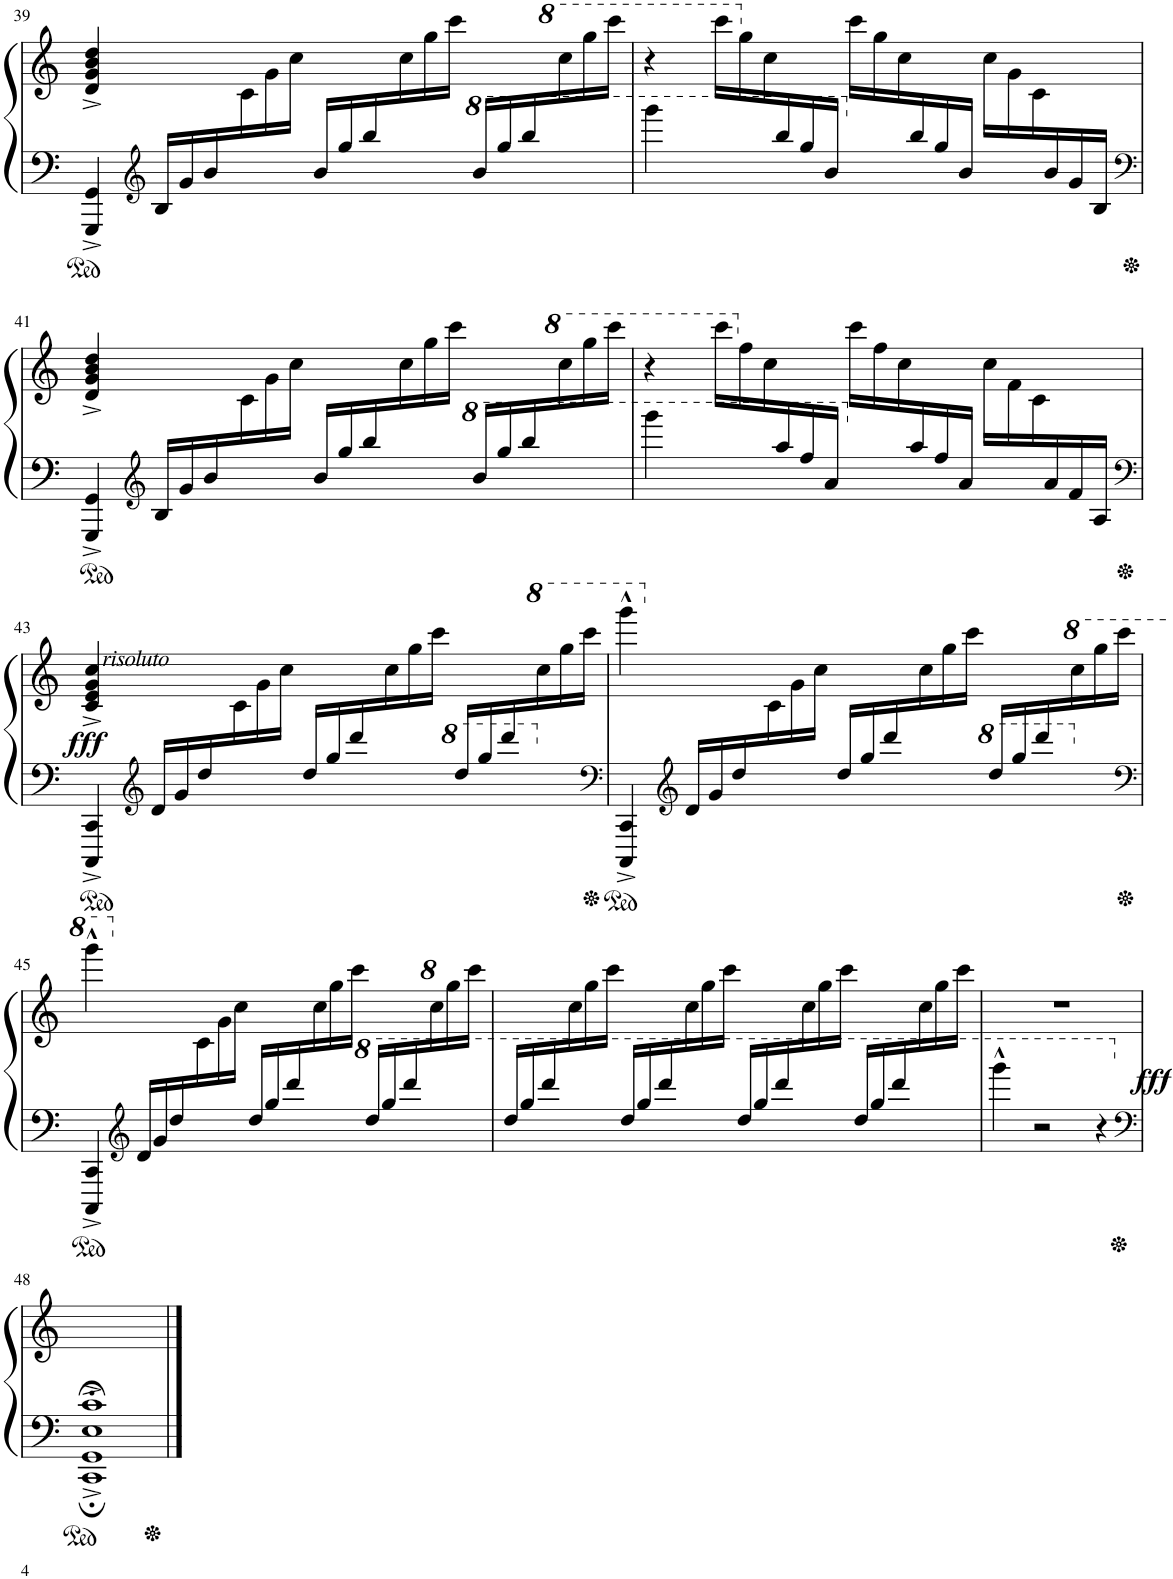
**kern	**kern	**dynam
*part1	*part1	*part1
*staff2	*staff1	*staff1/2
*I"Piano	*	*
*I'Pno.	*	*
!!LO:PB:g=z
*clefF4	*clefG2	*
*k[]	*k[]	*
*M4/4	*M4/4	*
=39	=39	=39
*	*^	*
4GGG/^ 4GG/^	4d/^ 4g/^ 4b/^ 4dd/^	4.ryy	.
*clefG2	*	*	*
*Xbrackettup	*	*	*
24B/LL	2ryy	.	.
24g/	.	.	.
24b/	.	.	.
8ryy	.	24c\	.
.	.	24g\	.
.	.	24cc\JJ	.
24b/LL	.	8ryy	.
24gg/	.	.	.
24bb/	.	.	.
8ryy	.	24cc\	.
.	.	24gg\	.
.	.	24ccc\JJ	.
*8va	*	*	*
24bb/LL	8ryy	8ryy	.
24ggg/	.	.	.
24bbb/	.	.	.
*	*8va	*	*
8ryy	8ryy	24ccc\	.
.	.	24ggg\	.
.	.	24cccc\JJ	.
=40	=40	=40	=40
4gggg\	4r	4ryy	.
*	*	*Xbrackettup	*
8ryy	8ryy	24cccc\LL	.
.	.	24ggg\	.
.	.	24ccc\	.
*	*X8va	*	*
24bbb/	8ryy	8ryy	.
24ggg/	.	.	.
24bb/JJ	.	.	.
*X8va	*	*	*
8ryy	2ryy	24ccc\LL	.
.	.	24gg\	.
.	.	24cc\	.
24bb/	.	8ryy	.
24gg/	.	.	.
24b/JJ	.	.	.
8ryy	.	24cc\LL	.
.	.	24g\	.
.	.	24c\	.
24b/	.	8ryy	.
24g/	.	.	.
24B/ 24g/JJ	.	.	.
!!LO:LB:g=z	!!
=41	=41	=41	=41
*clefF4	*	*	*
4GGG/^ 4GG/^	4d/^ 4g/^ 4b/^ 4dd/^	4.ryy	.
*clefG2	*	*	*
24B/LL	2ryy	.	.
24g/	.	.	.
24b/	.	.	.
8ryy	.	24c\	.
.	.	24g\	.
.	.	24cc\JJ	.
24b/LL	.	8ryy	.
24gg/	.	.	.
24bb/	.	.	.
8ryy	.	24cc\	.
.	.	24gg\	.
.	.	24ccc\JJ	.
*8va	*	*	*
24bb/LL	8ryy	8ryy	.
24ggg/	.	.	.
24bbb/	.	.	.
*	*8va	*	*
8ryy	8ryy	24ccc\	.
.	.	24ggg\	.
.	.	24cccc\JJ	.
=42	=42	=42	=42
4gggg\	4r	4ryy	.
8ryy	8ryy	24cccc\LL	.
.	.	24fff\	.
.	.	24ccc\	.
*	*X8va	*	*
24aaa/	8ryy	8ryy	.
24fff/	.	.	.
24aa/JJ	.	.	.
*X8va	*	*	*
8ryy	2ryy	24ccc\LL	.
.	.	24ff\	.
.	.	24cc\	.
24aa/	.	8ryy	.
24ff/	.	.	.
24a/JJ	.	.	.
8ryy	.	24cc\LL	.
.	.	24f\	.
.	.	24c\	.
24a/	.	8ryy	.
24f/	.	.	.
24A/ 24g/JJ	.	.	.
!!LO:LB:g=z	!!
=43	=43	=43	=43
*clefF4	*	*	*
*ped	*	*	*
!	!LO:TX:b:i:t=risoluto	!	!
!	!	!	!LO:DY:b
4CCC/^ 4CC/^	4c/^ 4e/^ 4g/^ 4cc/^	4.ryy	fff
*clefG2	*	*	*
24d/LL	2ryy	.	.
24g/	.	.	.
24dd/	.	.	.
8ryy	.	24c\	.
.	.	24g\	.
.	.	24cc\JJ	.
24dd/LL	.	8ryy	.
24gg/	.	.	.
24ddd/	.	.	.
8ryy	.	24cc\	.
.	.	24gg\	.
.	.	24ccc\JJ	.
*8va	*	*	*
24ddd/LL	8ryy	8ryy	.
24ggg/	.	.	.
24dddd/	.	.	.
*	*8va	*	*
8ryy	8ryy	24ccc\	.
.	.	24ggg\	.
.	.	24cccc\JJ	.
=44	=44	=44	=44
*clefF4	*	*	*
*ped	*	*	*
*	*Xped	*	*
*	*X8va	*	*
4CCC/^ 4CC/^	4gggg^^\	4.ryy	.
*clefG2	*	*	*
*	*X8va	*	*
24d/LL	2ryy	.	.
24g/	.	.	.
24dd/	.	.	.
8ryy	.	24c\	.
.	.	24g\	.
.	.	24cc\JJ	.
24dd/LL	.	8ryy	.
24gg/	.	.	.
24ddd/	.	.	.
8ryy	.	24cc\	.
.	.	24gg\	.
.	.	24ccc\JJ	.
*8va	*	*	*
24ddd/LL	8ryy	8ryy	.
24ggg/	.	.	.
24dddd/	.	.	.
*	*8va	*	*
8ryy	8ryy	24ccc\	.
.	.	24ggg\	.
.	.	24cccc\JJ	.
!!LO:LB:g=z	!!
=45	=45	=45	=45
*clefF4	*	*	*
*	*Xped	*	*
*	*X8va	*	*
4CCC/^ 4CC/^	4gggg^^\	4.ryy	.
*clefG2	*	*	*
*	*X8va	*	*
24d/LL	2ryy	.	.
24g/	.	.	.
24dd/	.	.	.
8ryy	.	24c\	.
.	.	24g\	.
.	.	24cc\JJ	.
24dd/LL	.	8ryy	.
24gg/	.	.	.
24ddd/	.	.	.
8ryy	.	24cc\	.
.	.	24gg\	.
.	.	24ccc\JJ	.
*8va	*	*	*
24ddd/LL	8ryy	8ryy	.
24ggg/	.	.	.
24dddd/	.	.	.
*	*8va	*	*
8ryy	8ryy	24ccc\	.
.	.	24ggg\	.
.	.	24cccc\JJ	.
=46	=46	=46	=46
24ddd/LL	1ryy	8ryy	.
24ggg/	.	.	.
24dddd/	.	.	.
8ryy	.	24ccc\	.
.	.	24ggg\	.
.	.	24cccc\JJ	.
24ddd/LL	.	8ryy	.
24ggg/	.	.	.
24dddd/	.	.	.
8ryy	.	24ccc\	.
.	.	24ggg\	.
.	.	24cccc\JJ	.
24ddd/LL	.	8ryy	.
24ggg/	.	.	.
24dddd/	.	.	.
8ryy	.	24ccc\	.
.	.	24ggg\	.
.	.	24cccc\JJ	.
24ddd/LL	.	8ryy	.
24ggg/	.	.	.
24dddd/	.	.	.
8ryy	.	24ccc\	.
.	.	24ggg\	.
.	.	24cccc\JJ	.
=47	=47	=47	=47
*	*X8va	*	*
4gggg^^\	1r	2.ryy	.
2r	.	.	.
!	!	!	!LO:DY:b
4r	.	4ryy	fff
*	*v	*v	*
!!LO:LB:g=z
=48	=48	=48
*clefF4	*	*
*X8va	*	*
*^	*	*
1c;<^>	1CC;^ 1GG;^ 1E;^	1ryy	.
*v	*v	*	*
==	==	==
*-	*-	*-
